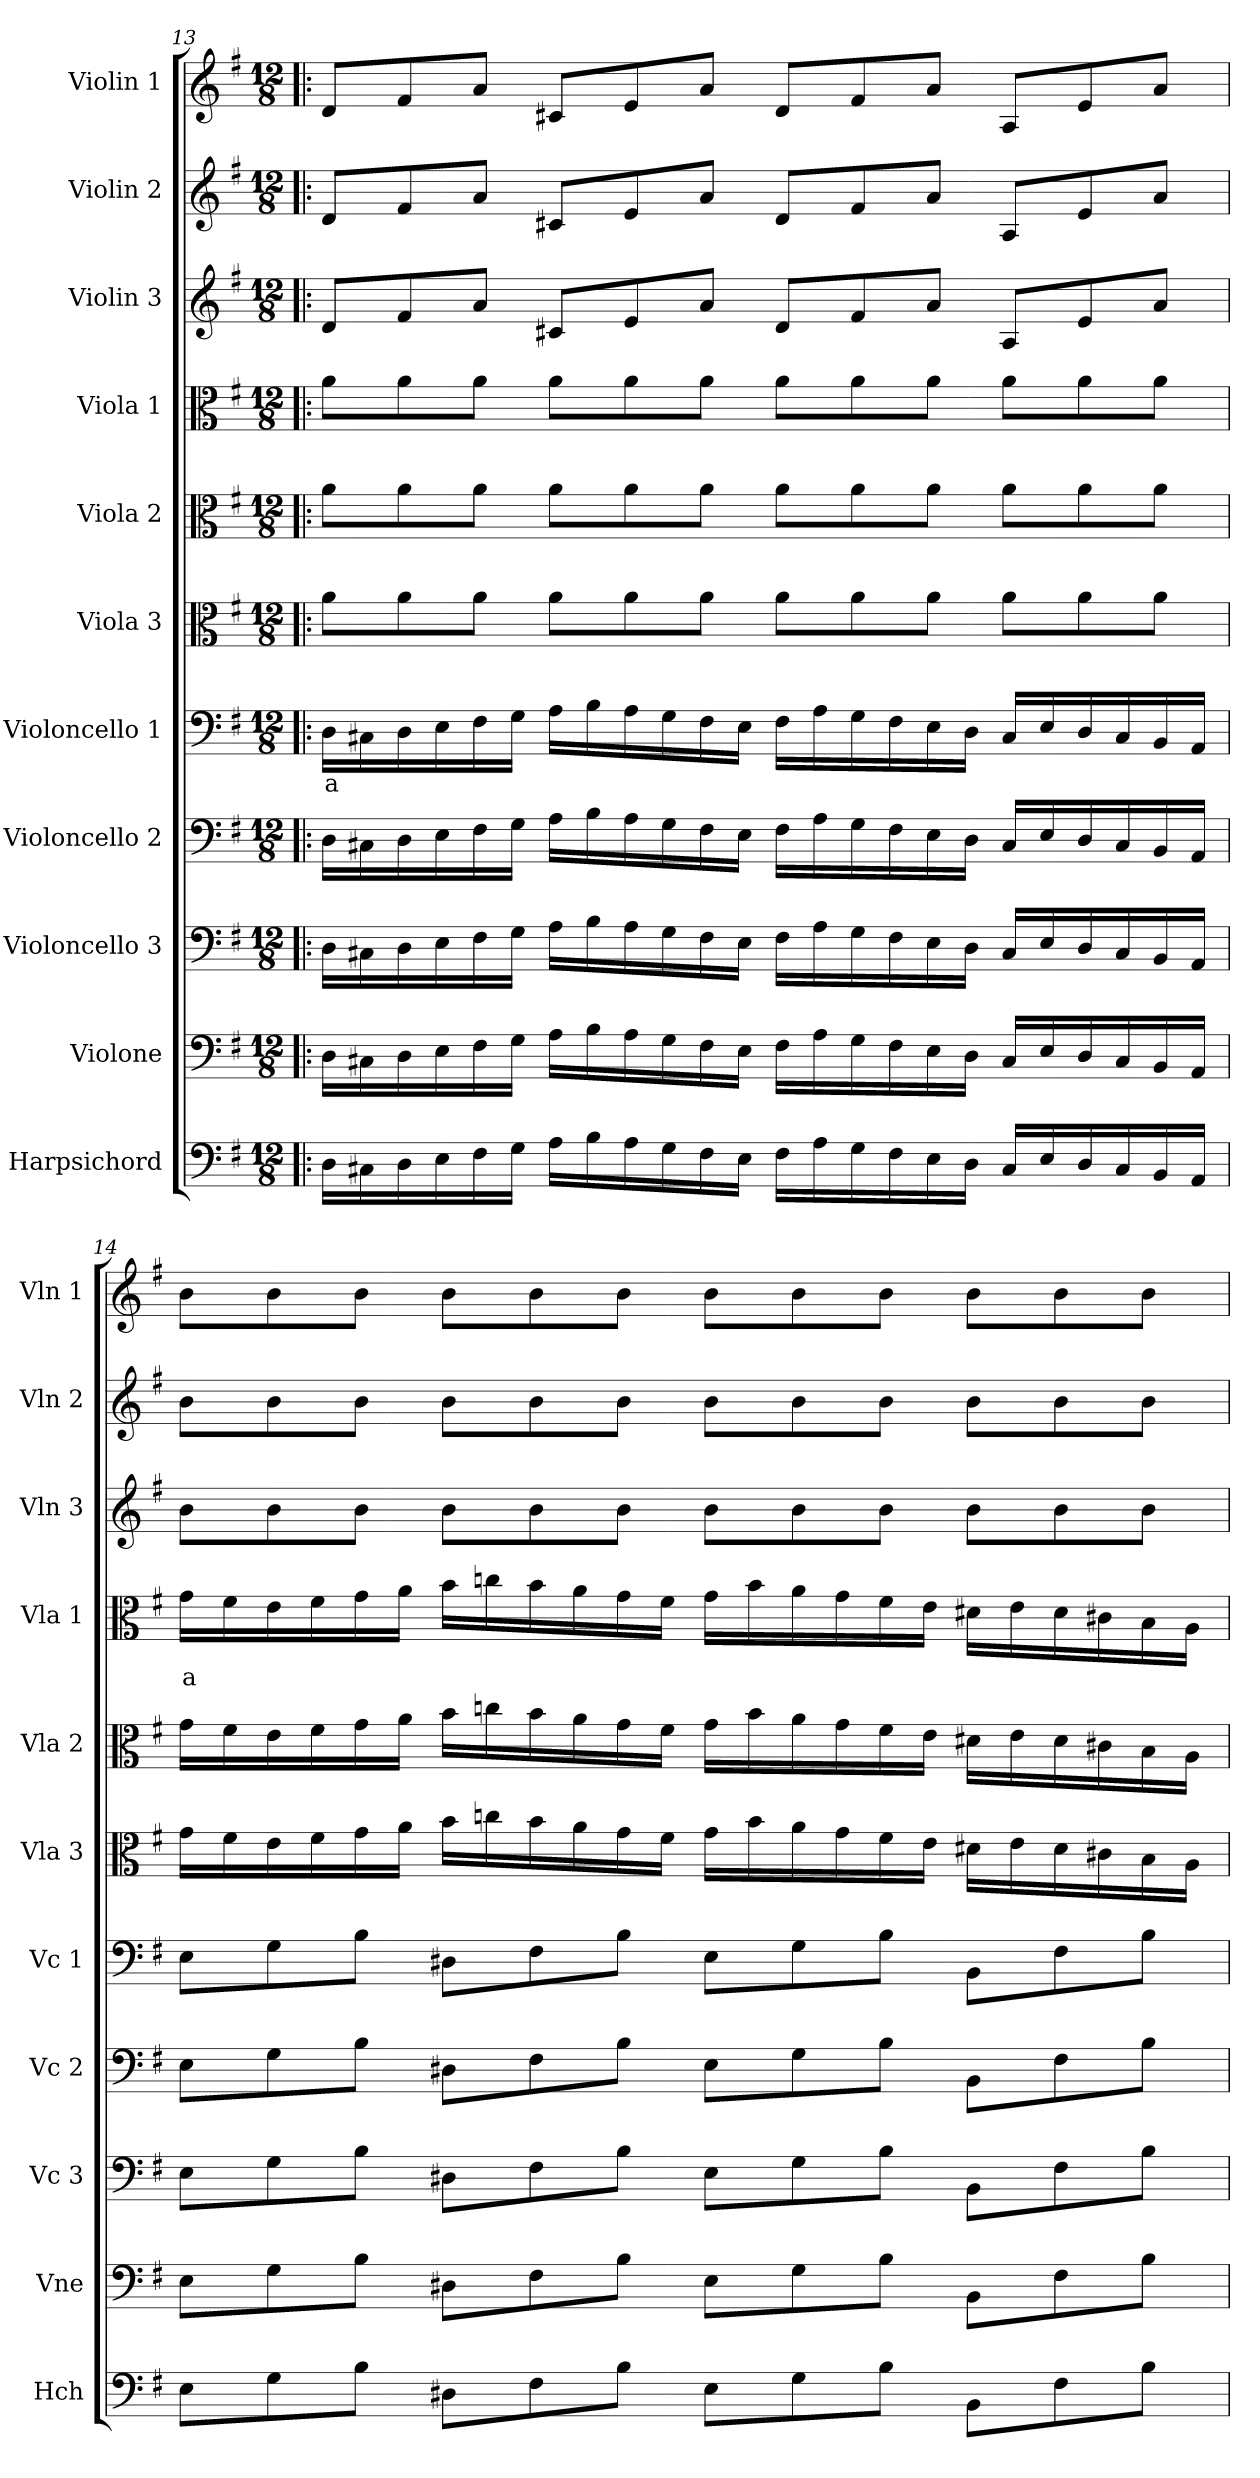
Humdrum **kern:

**kern	**kern	**kern	**kern	**kern	**text	**kern	**kern	**kern	**text	**kern	**kern	**kern
*part11	*part10	*part9	*part8	*part7	*part7	*part6	*part5	*part4	*part4	*part3	*part2	*part1
*staff11	*staff10	*staff9	*staff8	*staff7	*staff7	*staff6	*staff5	*staff4	*staff4	*staff3	*staff2	*staff1
*I"Harpsichord	*I"Violone	*I"Violoncello 3	*I"Violoncello 2	*I"Violoncello 1	*	*I"Viola 3	*I"Viola 2	*I"Viola 1	*	*I"Violin 3	*I"Violin 2	*I"Violin 1
*I'Hch	*I'Vne	*I'Vc 3	*I'Vc 2	*I'Vc 1	*	*I'Vla 3	*I'Vla 2	*I'Vla 1	*	*I'Vln 3	*I'Vln 2	*I'Vln 1
!!LO:PB:g=z
*clefF4	*clefF4	*clefF4	*clefF4	*clefF4	*	*clefC3	*clefC3	*clefC3	*	*clefG2	*clefG2	*clefG2
*	*ITrd7c12	*	*	*	*	*	*	*	*	*	*	*
*k[f#]	*k[f#]	*k[f#]	*k[f#]	*k[f#]	*	*k[f#]	*k[f#]	*k[f#]	*	*k[f#]	*k[f#]	*k[f#]
*M12/8	*M12/8	*M12/8	*M12/8	*M12/8	*	*M12/8	*M12/8	*M12/8	*	*M12/8	*M12/8	*M12/8
=13!|:	=13!|:	=13!|:	=13!|:	=13!|:	=13!|:	=13!|:	=13!|:	=13!|:	=13!|:	=13!|:	=13!|:	=13!|:
!	!	!	!	!	!LO:LY:b:color=#FF0000	!	!	!	!	!	!	!
16D\LL	16DD\LL	16D\LL	16D\LL	16D\LL	a	8a\L	8a\L	8a\L	.	8d/L	8d/L	8d/L
16C#X\	16CC#X\	16C#X\	16C#X\	16C#X\	.	.	.	.	.	.	.	.
16D\	16DD\	16D\	16D\	16D\	.	8a\	8a\	8a\	.	8f#/	8f#/	8f#/
16E\	16EE\	16E\	16E\	16E\	.	.	.	.	.	.	.	.
16F#\	16FF#\	16F#\	16F#\	16F#\	.	8a\J	8a\J	8a\J	.	8a/J	8a/J	8a/J
16G\JJ	16GG\JJ	16G\JJ	16G\JJ	16G\JJ	.	.	.	.	.	.	.	.
16A\LL	16AA\LL	16A\LL	16A\LL	16A\LL	.	8a\L	8a\L	8a\L	.	8c#X/L	8c#X/L	8c#X/L
16B\	16BB\	16B\	16B\	16B\	.	.	.	.	.	.	.	.
16A\	16AA\	16A\	16A\	16A\	.	8a\	8a\	8a\	.	8e/	8e/	8e/
16G\	16GG\	16G\	16G\	16G\	.	.	.	.	.	.	.	.
16F#\	16FF#\	16F#\	16F#\	16F#\	.	8a\J	8a\J	8a\J	.	8a/J	8a/J	8a/J
16E\JJ	16EE\JJ	16E\JJ	16E\JJ	16E\JJ	.	.	.	.	.	.	.	.
16F#\LL	16FF#\LL	16F#\LL	16F#\LL	16F#\LL	.	8a\L	8a\L	8a\L	.	8d/L	8d/L	8d/L
16A\	16AA\	16A\	16A\	16A\	.	.	.	.	.	.	.	.
16G\	16GG\	16G\	16G\	16G\	.	8a\	8a\	8a\	.	8f#/	8f#/	8f#/
16F#\	16FF#\	16F#\	16F#\	16F#\	.	.	.	.	.	.	.	.
16E\	16EE\	16E\	16E\	16E\	.	8a\J	8a\J	8a\J	.	8a/J	8a/J	8a/J
16D\JJ	16DD\JJ	16D\JJ	16D\JJ	16D\JJ	.	.	.	.	.	.	.	.
16C#/LL	16CC#/LL	16C#/LL	16C#/LL	16C#/LL	.	8a\L	8a\L	8a\L	.	8A/L	8A/L	8A/L
16E/	16EE/	16E/	16E/	16E/	.	.	.	.	.	.	.	.
16D/	16DD/	16D/	16D/	16D/	.	8a\	8a\	8a\	.	8e/	8e/	8e/
16C#/	16CC#/	16C#/	16C#/	16C#/	.	.	.	.	.	.	.	.
16BB/	16BBB/	16BB/	16BB/	16BB/	.	8a\J	8a\J	8a\J	.	8a/J	8a/J	8a/J
16AA/JJ	16AAA/JJ	16AA/JJ	16AA/JJ	16AA/JJ	.	.	.	.	.	.	.	.
=14	=14	=14	=14	=14	=14	=14	=14	=14	=14	=14	=14	=14
!	!	!	!	!	!	!	!	!	!LO:LY:b:color=#FF0000	!	!	!
8E\L	8EE\L	8E\L	8E\L	8E\L	.	16g\LL	16g\LL	16g\LL	a	8b\L	8b\L	8b\L
.	.	.	.	.	.	16f#\	16f#\	16f#\	.	.	.	.
8G\	8GG\	8G\	8G\	8G\	.	16e\	16e\	16e\	.	8b\	8b\	8b\
.	.	.	.	.	.	16f#\	16f#\	16f#\	.	.	.	.
8B\J	8BB\J	8B\J	8B\J	8B\J	.	16g\	16g\	16g\	.	8b\J	8b\J	8b\J
.	.	.	.	.	.	16a\JJ	16a\JJ	16a\JJ	.	.	.	.
8D#X\L	8DD#X\L	8D#X\L	8D#X\L	8D#X\L	.	16b\LL	16b\LL	16b\LL	.	8b\L	8b\L	8b\L
.	.	.	.	.	.	16ccn\	16ccn\	16ccn\	.	.	.	.
8F#\	8FF#\	8F#\	8F#\	8F#\	.	16b\	16b\	16b\	.	8b\	8b\	8b\
.	.	.	.	.	.	16a\	16a\	16a\	.	.	.	.
8B\J	8BB\J	8B\J	8B\J	8B\J	.	16g\	16g\	16g\	.	8b\J	8b\J	8b\J
.	.	.	.	.	.	16f#\JJ	16f#\JJ	16f#\JJ	.	.	.	.
8E\L	8EE\L	8E\L	8E\L	8E\L	.	16g\LL	16g\LL	16g\LL	.	8b\L	8b\L	8b\L
.	.	.	.	.	.	16b\	16b\	16b\	.	.	.	.
8G\	8GG\	8G\	8G\	8G\	.	16a\	16a\	16a\	.	8b\	8b\	8b\
.	.	.	.	.	.	16g\	16g\	16g\	.	.	.	.
8B\J	8BB\J	8B\J	8B\J	8B\J	.	16f#\	16f#\	16f#\	.	8b\J	8b\J	8b\J
.	.	.	.	.	.	16e\JJ	16e\JJ	16e\JJ	.	.	.	.
8BB\L	8BBB\L	8BB\L	8BB\L	8BB\L	.	16d#X\LL	16d#X\LL	16d#X\LL	.	8b\L	8b\L	8b\L
.	.	.	.	.	.	16e\	16e\	16e\	.	.	.	.
8F#\	8FF#\	8F#\	8F#\	8F#\	.	16d#\	16d#\	16d#\	.	8b\	8b\	8b\
.	.	.	.	.	.	16c#X\	16c#X\	16c#X\	.	.	.	.
8B\J	8BB\J	8B\J	8B\J	8B\J	.	16B\	16B\	16B\	.	8b\J	8b\J	8b\J
.	.	.	.	.	.	16A\JJ	16A\JJ	16A\JJ	.	.	.	.
=	=	=	=	=	=	=	=	=	=	=	=	=
*-	*-	*-	*-	*-	*-	*-	*-	*-	*-	*-	*-	*-
